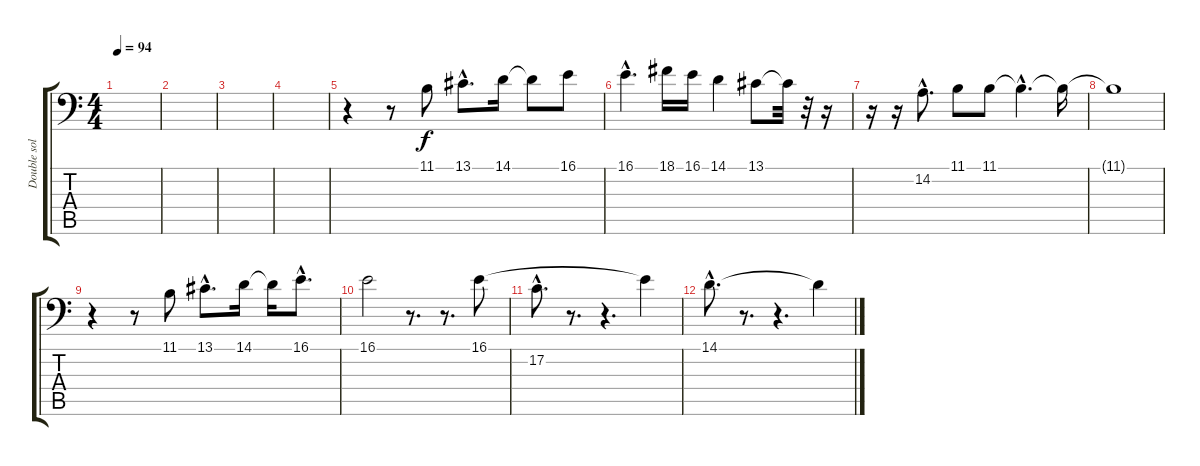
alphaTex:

\track ("Double solo" "Double sol") {instrument lead2sawtooth}
\staff {score tabs}
\tuning (C3 G2 D2 A1 E1 B0) {hide}
\ts (4 4)
\tempo 94
\clef f4
\ks c
|
|
|
|
r.4 r.8 11.1.8 13.1{hac}.8{d} 14.1.16 14.1{t}.8 16.1.8 |
16.1{hac}.4{d} 18.1.16 16.1.16 14.1.4 13.1.8 13.1{t}.32 r.32 r.16 |
r.16 r.16 14.2{hac}.8{d} 11.1.8 11.1.8 11.1{hac t}.4{d} 11.1{t}.16 |
11.1{t}.1 |
r.4 r.8 11.1.8 13.1{hac}.8{d} 14.1.16 14.1{t}.16 16.1{hac}.8{d} |
16.1.2 r.8{d} r.8{d} 16.1.8 |
17.2{hac}.8{d} r.8{d} r.4{d} 16.1{t}.4 |
14.1{hac}.8{d} r.8{d} r.4{d} 14.1{t}.4
